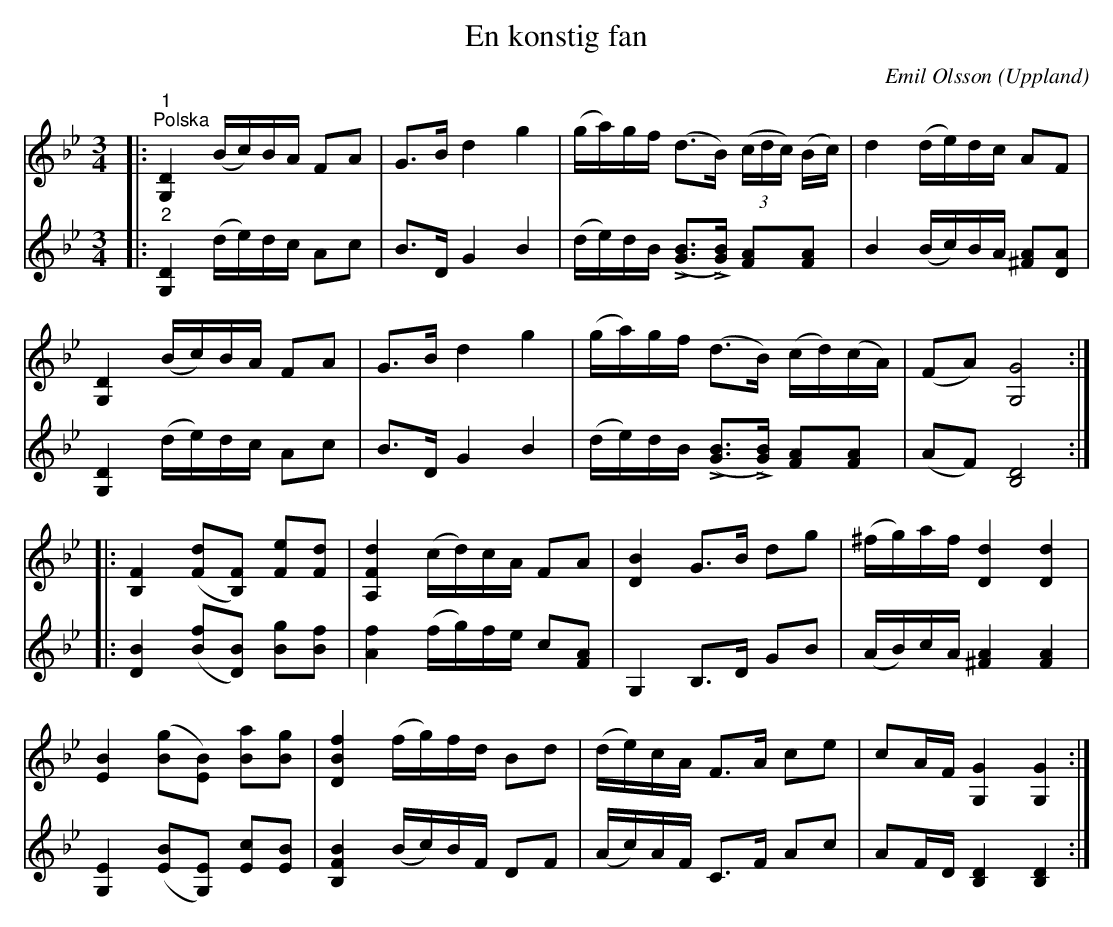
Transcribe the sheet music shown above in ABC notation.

X:1
T:En konstig fan
C:Emil Olsson
O:Uppland
L:1/16
M:3/4
K:Gm
V:1
|:"^1""^Polska" [G,D]4 (Bc)BA F2A2 | G2>B2 d4 g4 | (ga)gf (d2>B2) (3(cdc) (Bc) | d4 (de)dc A2F2 |
[G,D]4 (Bc)BA F2A2 | G2>B2 d4 g4 | (ga)gf (d2>B2) (cd)(cA) | (F2A2) [G,G]8 ::
[B,F]4 ([Fd]2[B,F]2) [Fe]2[Fd]2 | [A,Fd]4 (cd)cA F2A2 | [DB]4 G2>B2 d2g2 | (^fg)af [Dd]4 [Dd]4 |
[EB]4 ([Bg]2[EB]2) [Ba]2[Bg]2 | [DBf]4 (fg)fd B2d2 | (de)cA F2>A2 c2e2 | c2AF [G,G]4 [G,G]4 :|
V:2
|:"^2" [G,D]4 (de)dc A2c2 | B2>D2 G4 B4 | (de)dB (!>![GB]2>!>![GB]2) [FA]2[FA]2 |
B4 (Bc)BA [^FA]2[DA]2 | [G,D]4 (de)dc A2c2 | B2>D2 G4 B4 | (de)dB (!>![GB]2>!>![GB]2) [FA]2[FA]2 |
(A2F2) [B,D]8 :: [DB]4 ([Bf]2[DB]2) [Bg]2[Bf]2 | [Af]4 (fg)fe c2[FA]2 | G,4 B,2>D2 G2B2 |
(AB)cA [^FA]4 [FA]4 | [G,E]4 ([EB]2[G,E]2) [Ec]2[EB]2 | [B,FB]4 (Bc)BF D2F2 | (Ac)AF C2>F2 A2c2 |
A2FD [B,D]4 [B,D]4 :|
